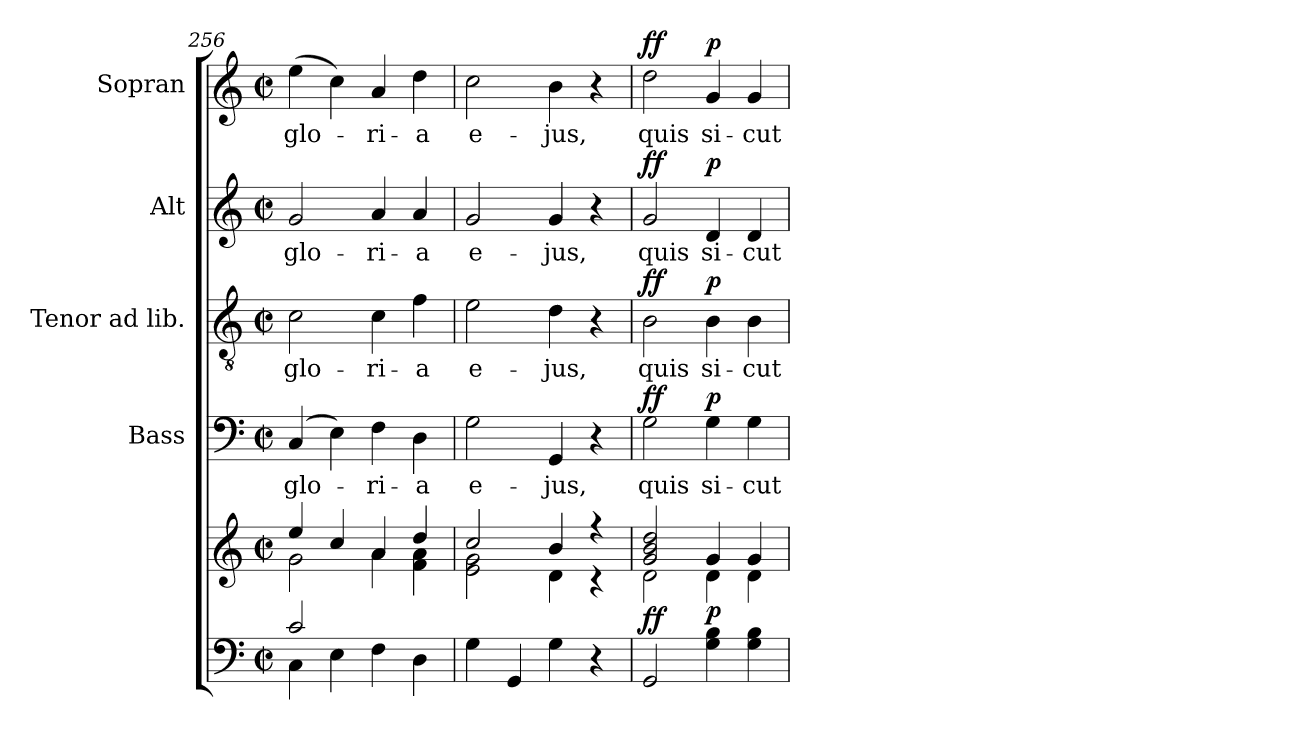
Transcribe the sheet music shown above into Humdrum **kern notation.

**kern	**kern	**dynam	**kern	**text	**dynam	**kern	**text	**dynam	**kern	**text	**dynam	**kern	**text	**dynam
*part5	*part5	*part5	*part4	*part4	*part4	*part3	*part3	*part3	*part2	*part2	*part2	*part1	*part1	*part1
*staff6	*staff5	*staff5/6	*staff4	*staff4	*staff4	*staff3	*staff3	*staff3	*staff2	*staff2	*staff2	*staff1	*staff1	*staff1
*	*	*	*I"Bass	*	*	*I"Tenor ad lib.	*	*	*I"Alt	*	*	*I"Sopran	*	*
*	*	*	*I'B.	*	*	*I'T.	*	*	*I'A.	*	*	*I'S.	*	*
*clefF4	*clefG2	*	*clefF4	*	*	*clefGv2	*	*	*clefG2	*	*	*clefG2	*	*
*k[]	*k[]	*	*k[]	*	*	*k[]	*	*	*k[]	*	*	*k[]	*	*
*C:	*C:	*	*C:	*	*	*C:	*	*	*C:	*	*	*C:	*	*
*M2/2	*M2/2	*	*M2/2	*	*	*M2/2	*	*	*M2/2	*	*	*M2/2	*	*
*met(c|)	*met(c|)	*	*met(c|)	*	*	*met(c|)	*	*	*met(c|)	*	*	*met(c|)	*	*
=256	=256	=256	=256	=256	=256	=256	=256	=256	=256	=256	=256	=256	=256	=256
*^	*^	*	*	*	*	*	*	*	*	*	*	*	*	*
!	!	!	!	!	!	!LO:LY:b	!	!	!LO:LY:b	!	!	!LO:LY:b	!	!	!LO:LY:b	!
2c/	4C\	4ee/	2g\	.	(4C/	glo-	.	2c\	glo-	.	2g/	glo-	.	(>4ee\	glo-	.
.	4E\	4cc/	.	.	4E\)	.	.	.	.	.	.	.	.	4cc\)	.	.
!	!	!	!	!	!	!LO:LY:b	!	!	!LO:LY:b	!	!	!LO:LY:b	!	!	!LO:LY:b	!
2ryy	4F\	4a/	4a\	.	4F\	-ri-	.	4c\	-ri-	.	4a/	-ri-	.	4a/	-ri-	.
!	!	!	!	!	!	!LO:LY:b	!	!	!LO:LY:b	!	!	!LO:LY:b	!	!	!LO:LY:b	!
.	4D\	4dd/	4f\ 4a\	.	4D\	-a	.	4f\	-a	.	4a/	-a	.	4dd\	-a	.
=257	=257	=257	=257	=257	=257	=257	=257	=257	=257	=257	=257	=257	=257	=257	=257	=257
!	!	!	!	!	!	!LO:LY:b	!	!	!LO:LY:b	!	!	!LO:LY:b	!	!	!LO:LY:b	!
*v	*v	*	*	*	*	*	*	*	*	*	*	*	*	*	*	*
4G\	2cc/	2e\ 2g\	.	2G\	e-	.	2e\	e-	.	2g/	e-	.	2cc\	e-	.
4GG/	.	.	.	.	.	.	.	.	.	.	.	.	.	.	.
!	!	!	!	!	!LO:LY:b	!	!	!LO:LY:b	!	!	!LO:LY:b	!	!	!LO:LY:b	!
4G\	4b/	4d\	.	4GG/	-jus,	.	4d\	-jus,	.	4g/	-jus,	.	4b\	-jus,	.
4r	4r	4r	.	4r	.	.	4r	.	.	4r	.	.	4r	.	.
!!LO:LB:g=z
=258	=258	=258	=258	=258	=258	=258	=258	=258	=258	=258	=258	=258	=258	=258	=258
!	!	!	!LO:DY:b	!	!LO:LY:b	!LO:DY:a	!	!LO:LY:b	!LO:DY:a	!	!LO:LY:b	!LO:DY:a	!	!LO:LY:b	!LO:DY:a
2GG/	2g/ 2b/ 2dd/	2d\	ff	2G\	quis	ff	2B\	quis	ff	2g/	quis	ff	2dd\	quis	ff
!	!	!	!LO:DY:b	!	!LO:LY:b	!LO:DY:a	!	!LO:LY:b	!LO:DY:a	!	!LO:LY:b	!LO:DY:a	!	!LO:LY:b	!LO:DY:a
4G\ 4B\	4g/	4d\	p	4G\	si-	p	4B\	si-	p	4d/	si-	p	4g/	si-	p
!	!	!	!	!	!LO:LY:b	!	!	!LO:LY:b	!	!	!LO:LY:b	!	!	!LO:LY:b	!
4G\ 4B\	4g/	4d\	.	4G\	-cut	.	4B\	-cut	.	4d/	-cut	.	4g/	-cut	.
*	*v	*v	*	*	*	*	*	*	*	*	*	*	*	*	*
=	=	=	=	=	=	=	=	=	=	=	=	=	=	=
*-	*-	*-	*-	*-	*-	*-	*-	*-	*-	*-	*-	*-	*-	*-
